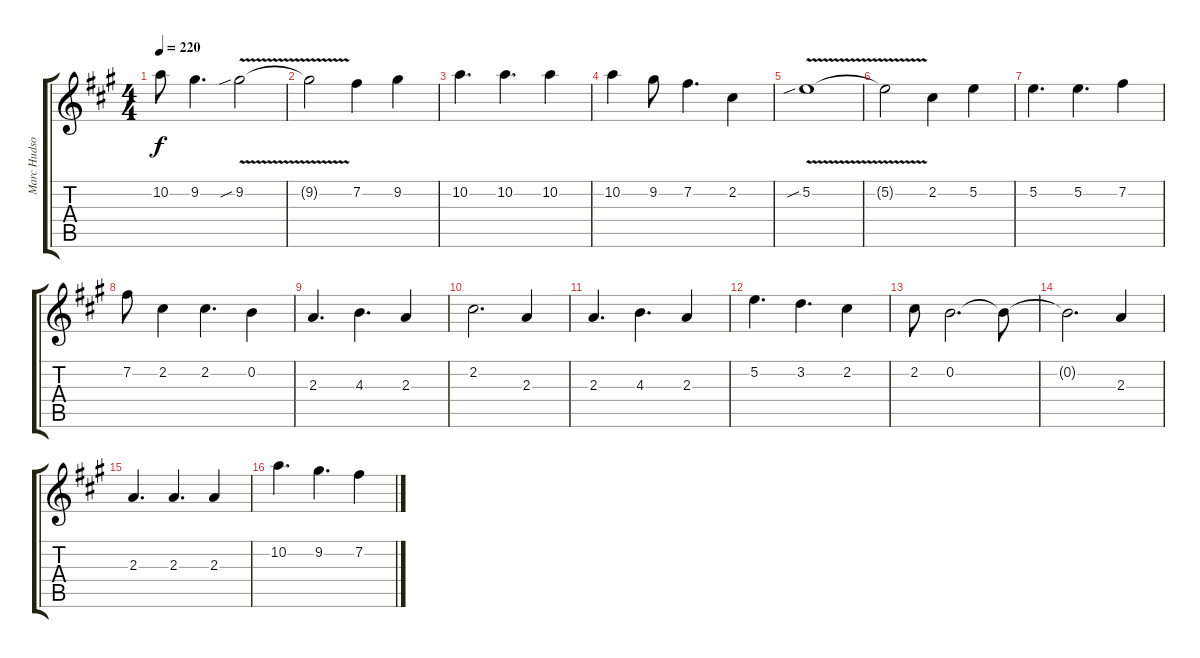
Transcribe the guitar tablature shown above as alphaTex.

\track ("Marc Hudson" "Marc Hudso") {instrument distortionguitar}
\staff {score tabs}
\tuning (E4 B3 G3 D3 A2 E2) {hide}
\ts (4 4)
\tempo 220
\clef g2
\ks a
10.2.8{dy f} 9.2.4{d} 9.2{v sib}.2 |
9.2{t}.2 7.2.4 9.2.4 |
10.2.4{d} 10.2.4{d} 10.2.4 |
10.2.4 9.2.8 7.2.4{d} 2.2.4 |
5.2{v sib}.1 |
5.2{t}.2 2.2.4 5.2.4 |
5.2.4{d} 5.2.4{d} 7.2.4 |
7.2.8 2.2.4 2.2.4{d} 0.2.4 |
2.3.4{d} 4.3.4{d} 2.3.4 |
2.2.2{d} 2.3.4 |
2.3.4{d} 4.3.4{d} 2.3.4 |
5.2.4{d} 3.2.4{d} 2.2.4 |
2.2.8 0.2.2{d} 0.2{t}.8 |
0.2{t}.2{d} 2.3.4 |
2.3.4{d} 2.3.4{d} 2.3.4 |
10.2.4{d} 9.2.4{d} 7.2.4
